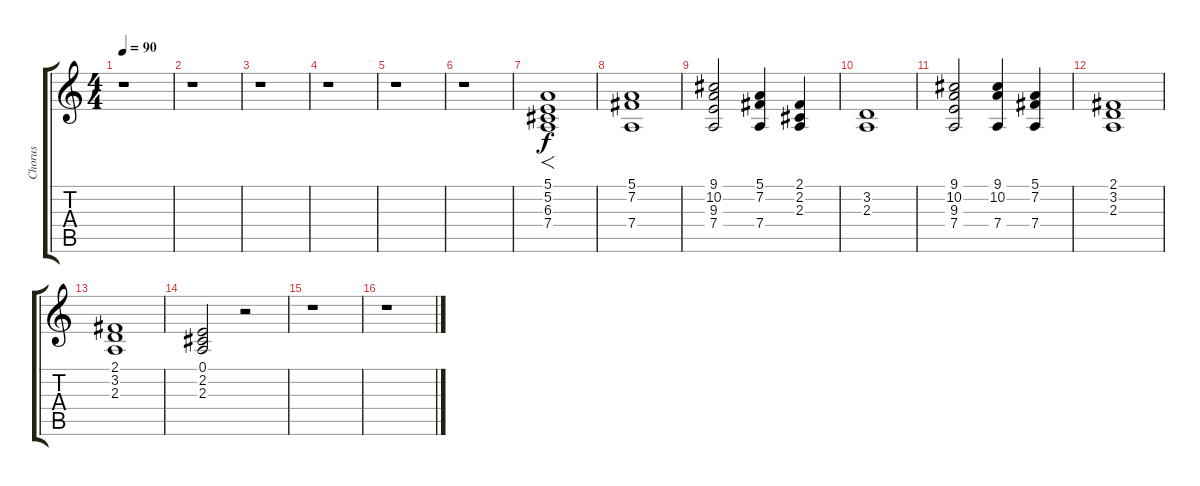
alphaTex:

\track ("Chorus" "Chorus") {instrument stringensemble1}
\staff {score tabs}
\tuning (E4 B3 G3 D3 A2 E2) {hide}
\ts (4 4)
\tempo 90
\clef g2
\ks c
r.1{dy f} |
r.1 |
r.1 |
r.1 |
r.1 |
r.1 |
(5.1 5.2 6.3 7.4).1{f} |
(5.1 7.2 7.4).1 |
(9.1 10.2 9.3 7.4).2 (5.1 7.2 7.4).4 (2.1 2.2 2.3).4 |
(3.2 2.3).1 |
(9.1 10.2 9.3 7.4).2 (9.1 10.2 7.4).4 (5.1 7.2 7.4).4 |
(2.1 3.2 2.3).1 |
(2.1 3.2 2.3).1 |
(0.1 2.2 2.3).2 r.2 |
r.1 |
r.1
